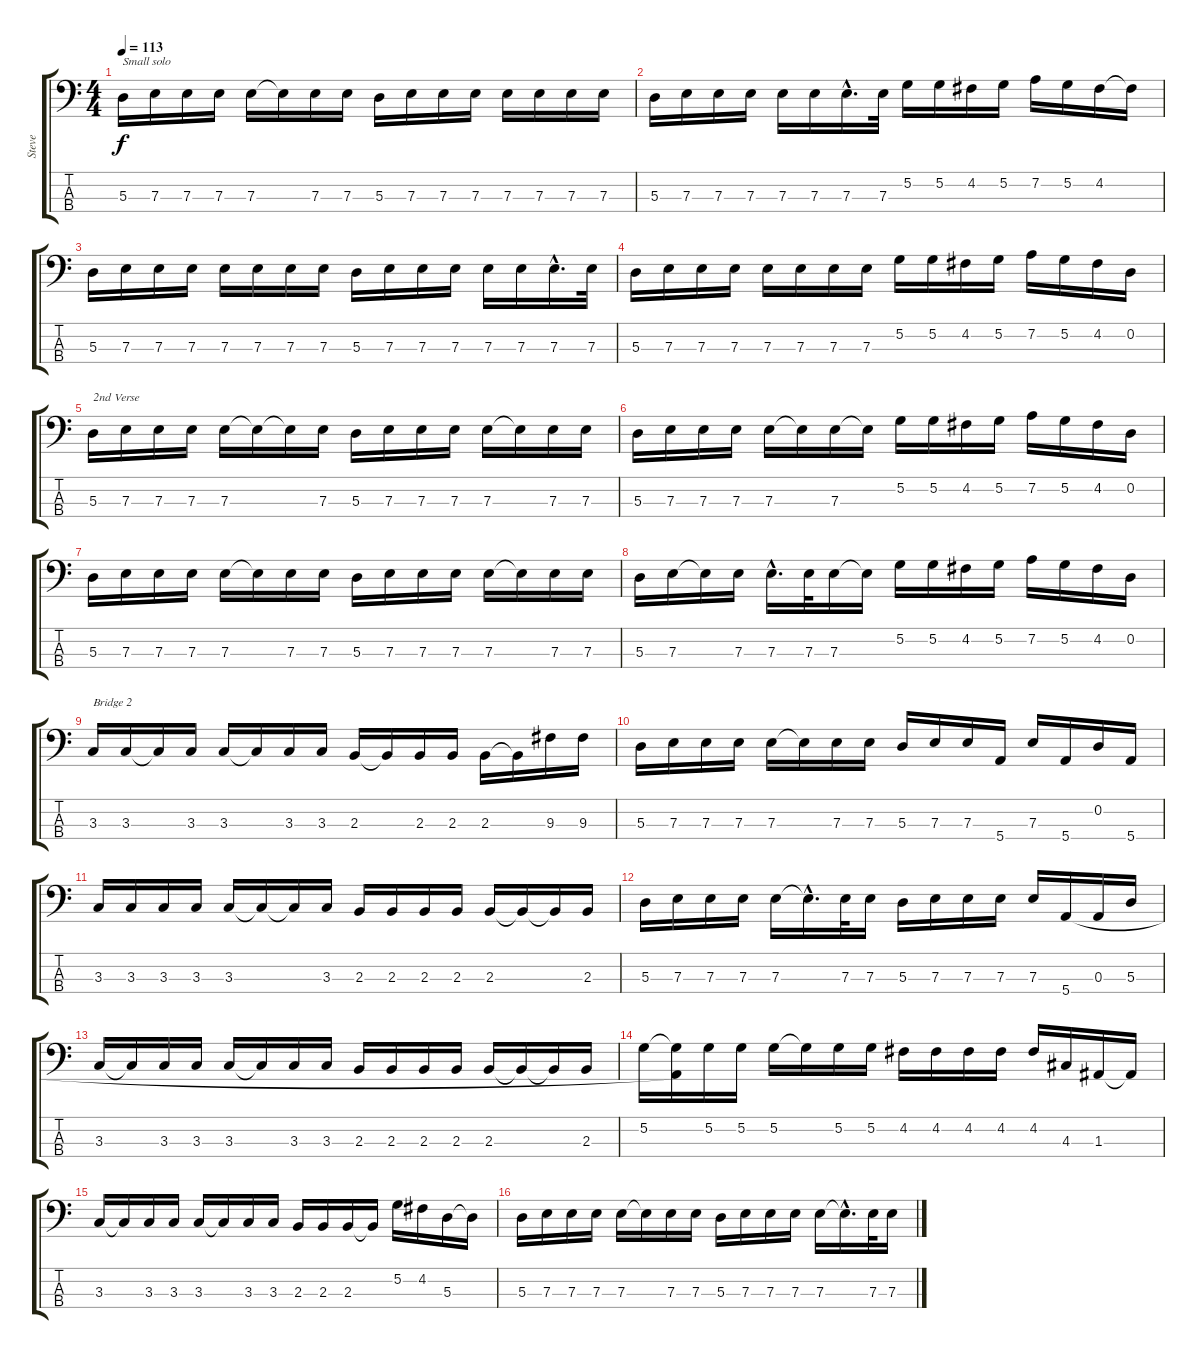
\track ("Steve" "Steve") {instrument electricbassfinger}
\staff {score tabs}
\tuning (G2 D2 A1 E1) {hide}
\ts (4 4)
\tempo 113
\clef f4
\ks c
5.3.16{txt "Small solo" dy f} 7.3.16 7.3.16 7.3.16 7.3.16 7.3{t}.16 7.3.16 7.3.16 5.3.16 7.3.16 7.3.16 7.3.16 7.3.16 7.3.16 7.3.16 7.3.16 |
5.3.16 7.3.16 7.3.16 7.3.16 7.3.16 7.3.16 7.3{hac}.16{d} 7.3.32 5.2.16 5.2.16 4.2.16 5.2.16 7.2.16 5.2.16 4.2.16 4.2{t}.16 |
5.3.16 7.3.16 7.3.16 7.3.16 7.3.16 7.3.16 7.3.16 7.3.16 5.3.16 7.3.16 7.3.16 7.3.16 7.3.16 7.3.16 7.3{hac}.16{d} 7.3.32 |
5.3.16 7.3.16 7.3.16 7.3.16 7.3.16 7.3.16 7.3.16 7.3.16 5.2.16 5.2.16 4.2.16 5.2.16 7.2.16 5.2.16 4.2.16 0.2.16 |
5.3.16{txt "2nd Verse"} 7.3.16 7.3.16 7.3.16 7.3.16 7.3{t}.16 7.3{t}.16 7.3.16 5.3.16 7.3.16 7.3.16 7.3.16 7.3.16 7.3{t}.16 7.3.16 7.3.16 |
5.3.16 7.3.16 7.3.16 7.3.16 7.3.16 7.3{t}.16 7.3.16 7.3{t}.16 5.2.16 5.2.16 4.2.16 5.2.16 7.2.16 5.2.16 4.2.16 0.2.16 |
5.3.16 7.3.16 7.3.16 7.3.16 7.3.16 7.3{t}.16 7.3.16 7.3.16 5.3.16 7.3.16 7.3.16 7.3.16 7.3.16 7.3{t}.16 7.3.16 7.3.16 |
5.3.16 7.3.16 7.3{t}.16 7.3.16 7.3{hac}.16{d} 7.3.32 7.3.16 7.3{t}.16 5.2.16 5.2.16 4.2.16 5.2.16 7.2.16 5.2.16 4.2.16 0.2.16 |
3.3.16{txt "Bridge 2"} 3.3.16 3.3{t}.16 3.3.16 3.3.16 3.3{t}.16 3.3.16 3.3.16 2.3.16 2.3{t}.16 2.3.16 2.3.16 2.3.16 2.3{t}.16 9.3.16 9.3.16 |
5.3.16 7.3.16 7.3.16 7.3.16 7.3.16 7.3{t}.16 7.3.16 7.3.16 5.3.16 7.3.16 7.3.16 5.4.16 7.3.16 5.4.16 0.2.16 5.4.16 |
3.3.16 3.3.16 3.3.16 3.3.16 3.3.16 3.3{t}.16 3.3{t}.16 3.3.16 2.3.16 2.3.16 2.3.16 2.3.16 2.3.16 2.3{t}.16 2.3{t}.16 2.3.16 |
5.3.16 7.3.16 7.3.16 7.3.16 7.3.16 7.3{hac t}.16{d} 7.3.32 7.3.16 5.3.16 7.3.16 7.3.16 7.3.16 7.3.16 5.4.16 0.3.16 5.3.16 |
3.3.16 3.3{t}.16 3.3.16 3.3.16 3.3.16 3.3{t}.16 3.3.16 3.3.16 2.3.16 2.3.16 2.3.16 2.3.16 2.3.16 2.3{t}.16 2.3{t}.16 2.3.16 |
5.2.16 (5.2{t} 5.4{t}).16 5.2.16 5.2.16 5.2.16 5.2{t}.16 5.2.16 5.2.16 4.2.16 4.2.16 4.2.16 4.2.16 4.2.16 4.3.16 1.3.16 1.3{t}.16 |
3.3.16 3.3{t}.16 3.3.16 3.3.16 3.3.16 3.3{t}.16 3.3.16 3.3.16 2.3.16 2.3.16 2.3.16 2.3{t}.16 5.2.16 4.2.16 5.3.16 5.3{t}.16 |
5.3.16 7.3.16 7.3.16 7.3.16 7.3.16 7.3{t}.16 7.3.16 7.3.16 5.3.16 7.3.16 7.3.16 7.3.16 7.3.16 7.3{hac t}.16{d} 7.3.32 7.3.16
